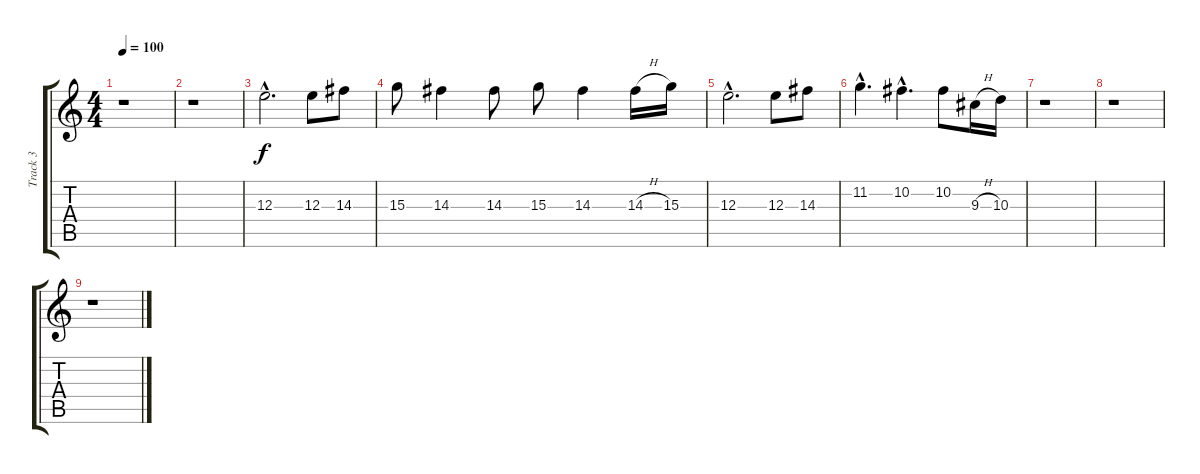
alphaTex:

\track ("Track 3" "Track 3") {instrument distortionguitar}
\staff {score tabs}
\tuning (Db4 Ab3 E3 B2 Gb2 B1) {hide}
\ts (4 4)
\tempo 100
\clef g2
\ks c
r.1{dy f} |
r.1 |
12.3{hac}.2{d} 12.3.8 14.3.8 |
15.3.8 14.3.4 14.3.8 15.3.8 14.3.4 14.3{h}.16 15.3.16 |
12.3{hac}.2{d} 12.3.8 14.3.8 |
11.2{hac}.4{d} 10.2{hac}.4{d} 10.2.8 9.3{h}.16 10.3.16 |
r.1 |
r.1 |
r.1
